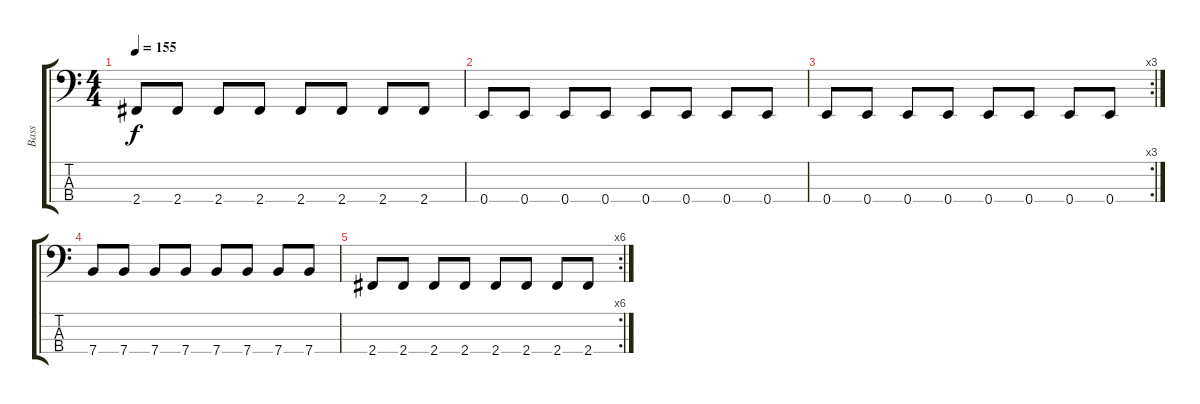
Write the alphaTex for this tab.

\track ("Bass" "Bass") {instrument electricbassfinger}
\staff {score tabs}
\tuning (G2 D2 A1 E1) {hide}
\ts (4 4)
\tempo 155
\clef f4
\ks c
2.4.8{dy f} 2.4.8 2.4.8 2.4.8 2.4.8 2.4.8 2.4.8 2.4.8 |
0.4.8 0.4.8 0.4.8 0.4.8 0.4.8 0.4.8 0.4.8 0.4.8 |
\rc 3
0.4.8 0.4.8 0.4.8 0.4.8 0.4.8 0.4.8 0.4.8 0.4.8 |
7.4.8 7.4.8 7.4.8 7.4.8 7.4.8 7.4.8 7.4.8 7.4.8 |
\rc 6
2.4.8 2.4.8 2.4.8 2.4.8 2.4.8 2.4.8 2.4.8 2.4.8
